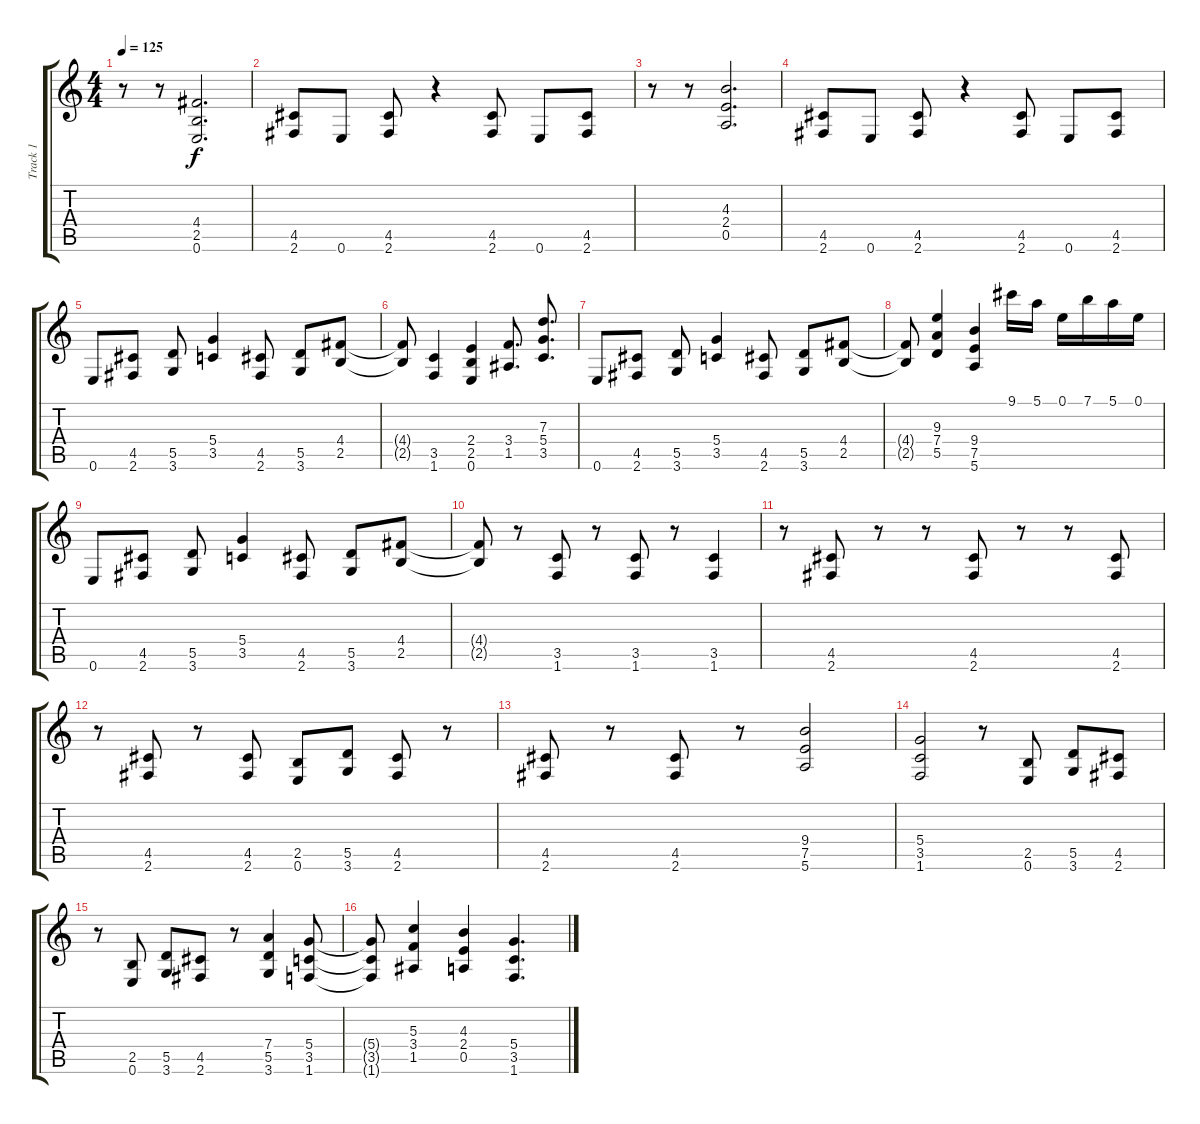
\track ("Track 1" "Track 1") {instrument distortionguitar}
\staff {score tabs}
\tuning (E4 B3 G3 D3 A2 E2) {hide}
\ts (4 4)
\tempo 125
\clef g2
\ks c
r.8{dy f} r.8 (4.4 2.5 0.6).2{d} |
(4.5 2.6).8 0.6.8 (4.5 2.6).8 r.4 (4.5 2.6).8 0.6.8 (4.5 2.6).8 |
r.8 r.8 (4.3 2.4 0.5).2{d} |
(4.5 2.6).8 0.6.8 (4.5 2.6).8 r.4 (4.5 2.6).8 0.6.8 (4.5 2.6).8 |
0.6.8 (4.5 2.6).8 (5.5 3.6).8 (5.4 3.5).4 (4.5 2.6).8 (5.5 3.6).8 (4.4 2.5).8 |
(4.4{t} 2.5{t}).8 (3.5 1.6).4 (2.4 2.5 0.6).4 (3.4 1.5).8{d} (7.3 5.4 3.5).8{d} |
0.6.8 (4.5 2.6).8 (5.5 3.6).8 (5.4 3.5).4 (4.5 2.6).8 (5.5 3.6).8 (4.4 2.5).8 |
(4.4{t} 2.5{t}).8 (9.3 7.4 5.5).4 (9.4 7.5 5.6).4 9.1.16 5.1.16 0.1.16 7.1.16 5.1.16 0.1.16 |
0.6.8 (4.5 2.6).8 (5.5 3.6).8 (5.4 3.5).4 (4.5 2.6).8 (5.5 3.6).8 (4.4 2.5).8 |
(4.4{t} 2.5{t}).8 r.8 (3.5 1.6).8 r.8 (3.5 1.6).8 r.8 (3.5 1.6).4 |
r.8 (4.5 2.6).8 r.8 r.8 (4.5 2.6).8 r.8 r.8 (4.5 2.6).8 |
r.8 (4.5 2.6).8 r.8 (4.5 2.6).8 (2.5 0.6).8 (5.5 3.6).8 (4.5 2.6).8 r.8 |
(4.5 2.6).8 r.8 (4.5 2.6).8 r.8 (9.4 7.5 5.6).2 |
(5.4 3.5 1.6).2 r.8 (2.5 0.6).8 (5.5 3.6).8 (4.5 2.6).8 |
r.8 (2.5 0.6).8 (5.5 3.6).8 (4.5 2.6).8 r.8 (7.4 5.5 3.6).4 (5.4 3.5 1.6).8 |
(5.4{t} 3.5{t} 1.6{t}).8 (5.3 3.4 1.5).4 (4.3 2.4 0.5).4 (5.4 3.5 1.6).4{d}
